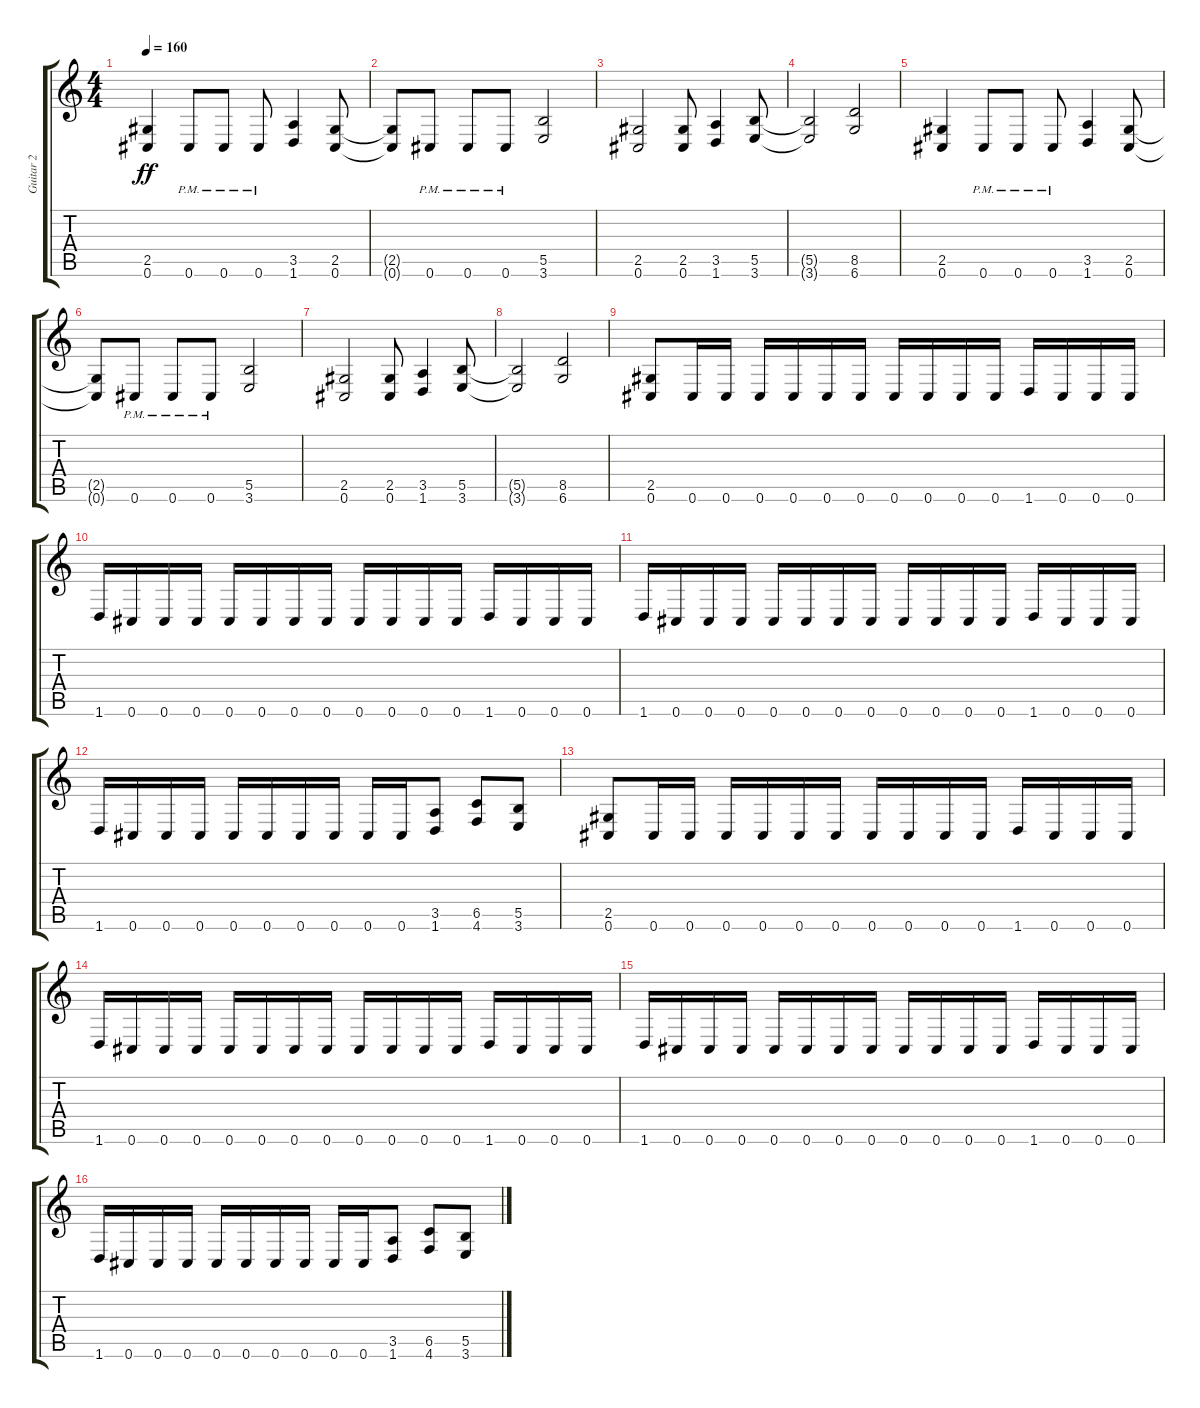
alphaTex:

\track ("Guitar 2" "Guitar 2") {instrument distortionguitar}
\staff {score tabs}
\tuning (Db4 Ab3 E3 B2 Gb2 Db2) {hide}
\ts (4 4)
\tempo 160
\clef g2
\ks c
(2.5 0.6).4{dy ff} 0.6{pm}.8 0.6{pm}.8 0.6{pm}.8 (3.5 1.6).4 (2.5 0.6).8 |
(2.5{t} 0.6{t}).8 0.6{pm}.8 0.6{pm}.8 0.6{pm}.8 (5.5 3.6).2 |
(2.5 0.6).2 (2.5 0.6).8 (3.5 1.6).4 (5.5 3.6).8 |
(5.5{t} 3.6{t}).2 (8.5 6.6).2 |
(2.5 0.6).4 0.6{pm}.8 0.6{pm}.8 0.6{pm}.8 (3.5 1.6).4 (2.5 0.6).8 |
(2.5{t} 0.6{t}).8 0.6{pm}.8 0.6{pm}.8 0.6{pm}.8 (5.5 3.6).2 |
(2.5 0.6).2 (2.5 0.6).8 (3.5 1.6).4 (5.5 3.6).8 |
(5.5{t} 3.6{t}).2 (8.5 6.6).2 |
(2.5 0.6).8 0.6.16 0.6.16 0.6.16 0.6.16 0.6.16 0.6.16 0.6.16 0.6.16 0.6.16 0.6.16 1.6.16 0.6.16 0.6.16 0.6.16 |
1.6.16 0.6.16 0.6.16 0.6.16 0.6.16 0.6.16 0.6.16 0.6.16 0.6.16 0.6.16 0.6.16 0.6.16 1.6.16 0.6.16 0.6.16 0.6.16 |
1.6.16 0.6.16 0.6.16 0.6.16 0.6.16 0.6.16 0.6.16 0.6.16 0.6.16 0.6.16 0.6.16 0.6.16 1.6.16 0.6.16 0.6.16 0.6.16 |
1.6.16 0.6.16 0.6.16 0.6.16 0.6.16 0.6.16 0.6.16 0.6.16 0.6.16 0.6.16 (3.5 1.6).8 (6.5 4.6).8 (5.5 3.6).8 |
(2.5 0.6).8 0.6.16 0.6.16 0.6.16 0.6.16 0.6.16 0.6.16 0.6.16 0.6.16 0.6.16 0.6.16 1.6.16 0.6.16 0.6.16 0.6.16 |
1.6.16 0.6.16 0.6.16 0.6.16 0.6.16 0.6.16 0.6.16 0.6.16 0.6.16 0.6.16 0.6.16 0.6.16 1.6.16 0.6.16 0.6.16 0.6.16 |
1.6.16 0.6.16 0.6.16 0.6.16 0.6.16 0.6.16 0.6.16 0.6.16 0.6.16 0.6.16 0.6.16 0.6.16 1.6.16 0.6.16 0.6.16 0.6.16 |
1.6.16 0.6.16 0.6.16 0.6.16 0.6.16 0.6.16 0.6.16 0.6.16 0.6.16 0.6.16 (3.5 1.6).8 (6.5 4.6).8 (5.5 3.6).8
